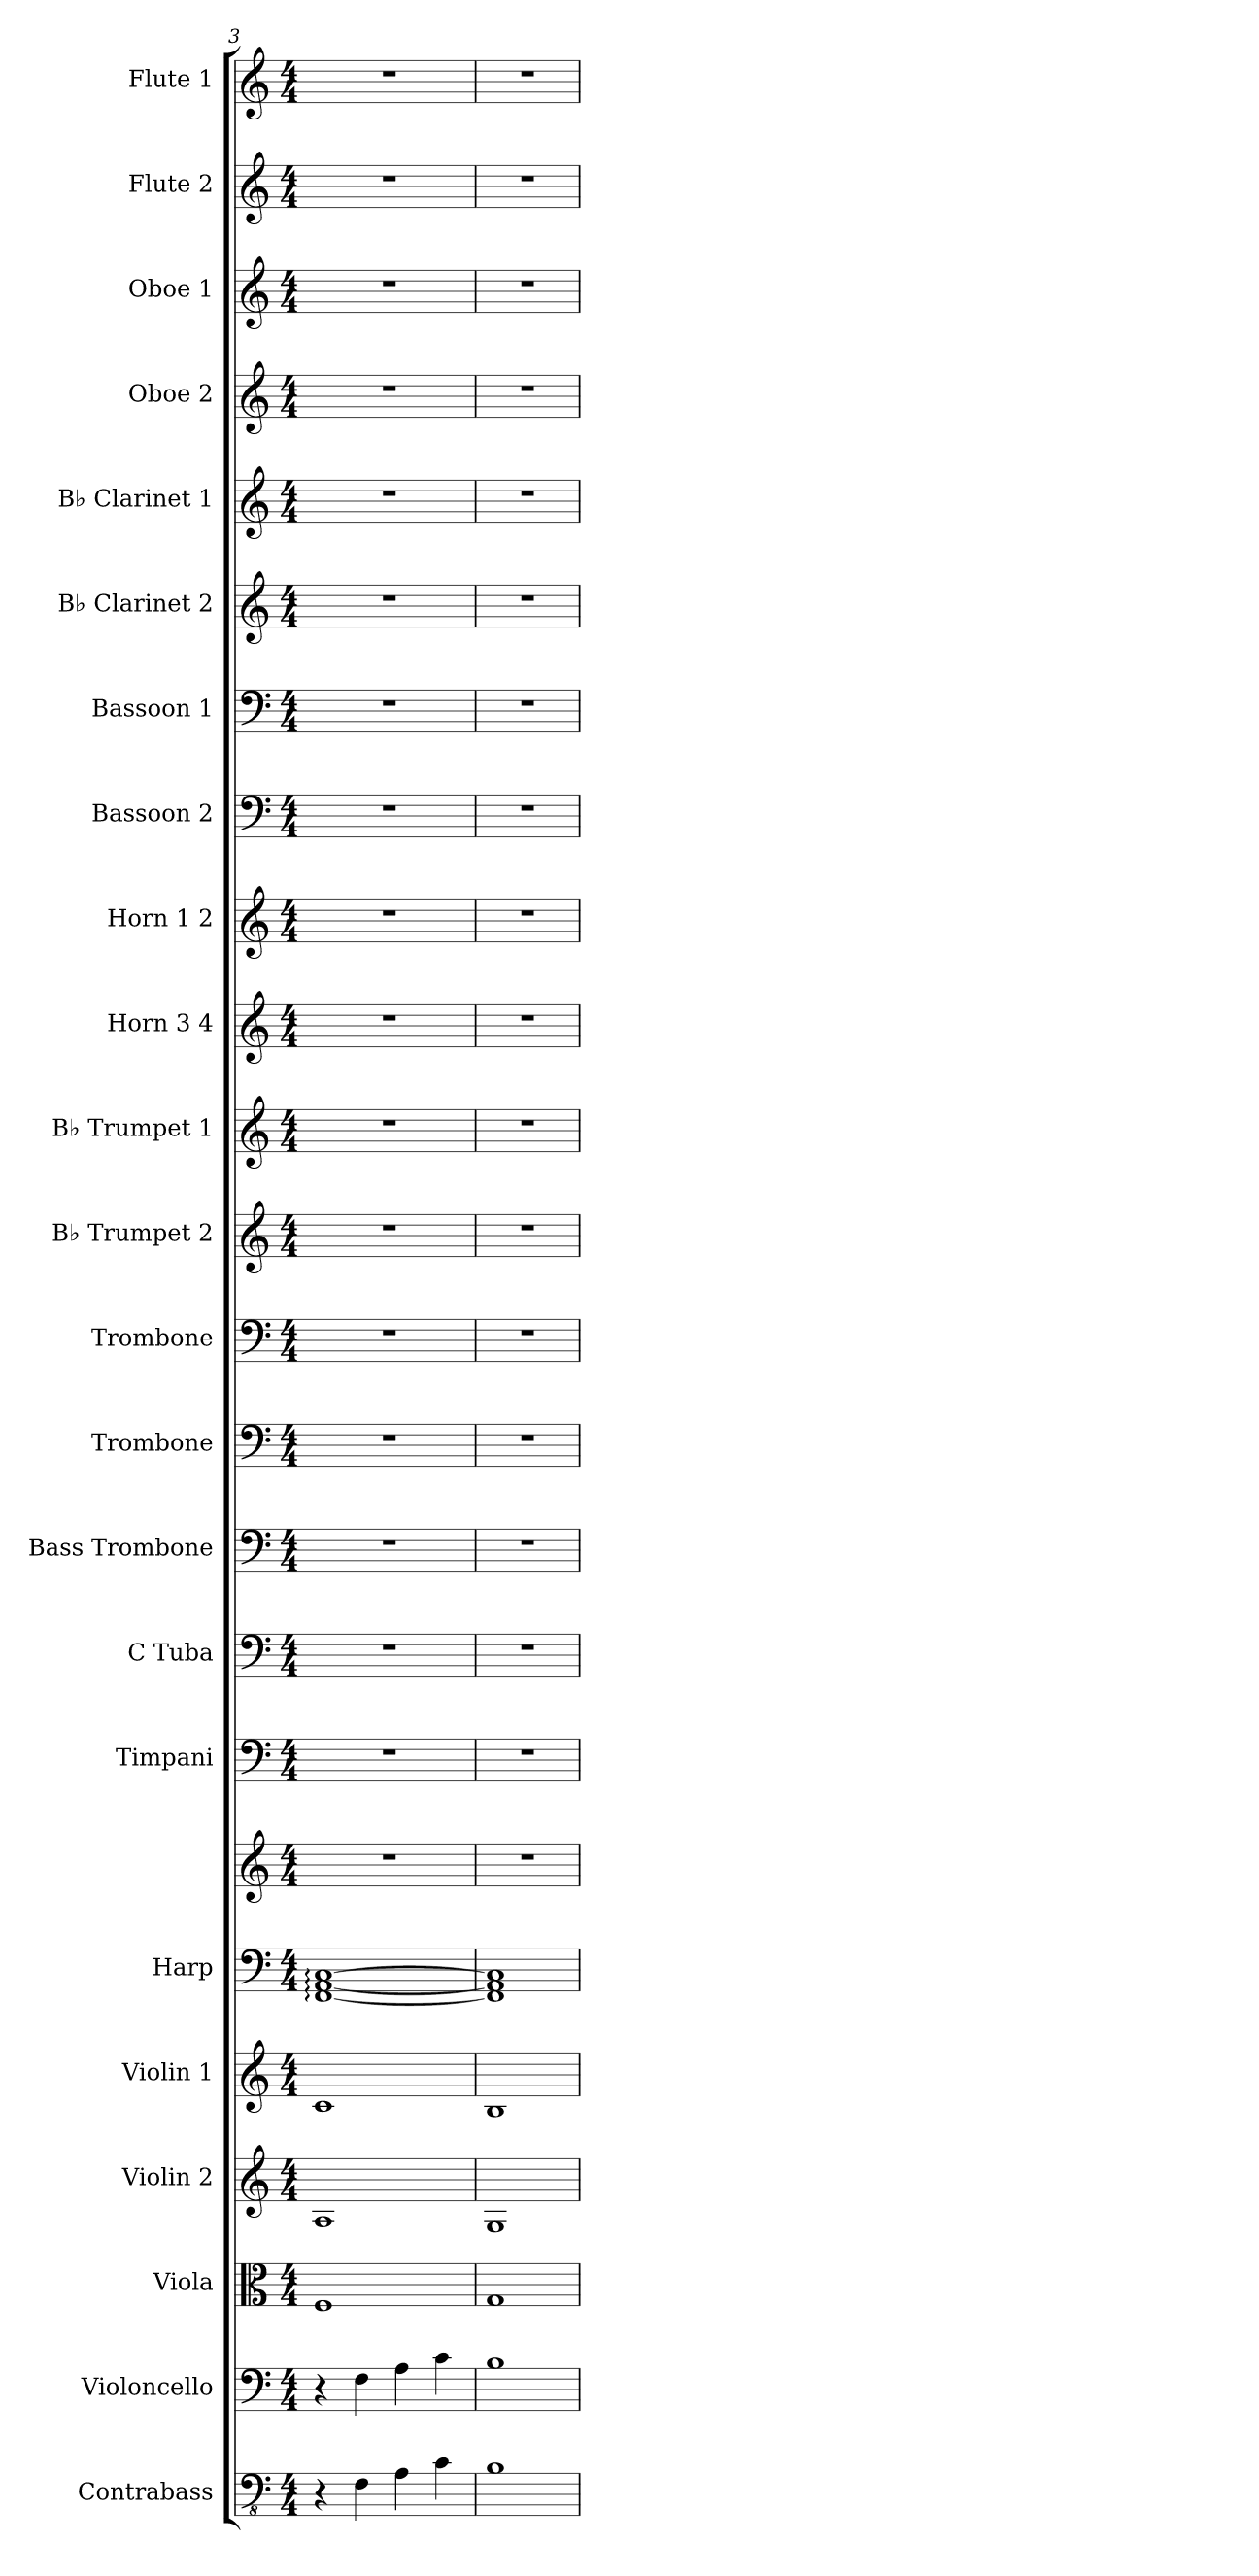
**kern	**kern	**kern	**kern	**kern	**kern	**kern	**kern	**kern	**kern	**kern	**kern	**kern	**kern	**kern	**kern	**kern	**kern	**kern	**kern	**kern	**kern	**kern	**kern
*part23	*part22	*part21	*part20	*part19	*part18	*part18	*part17	*part16	*part15	*part14	*part13	*part12	*part11	*part10	*part9	*part8	*part7	*part6	*part5	*part4	*part3	*part2	*part1
*staff24	*staff23	*staff22	*staff21	*staff20	*staff19	*staff18	*staff17	*staff16	*staff15	*staff14	*staff13	*staff12	*staff11	*staff10	*staff9	*staff8	*staff7	*staff6	*staff5	*staff4	*staff3	*staff2	*staff1
*I"Contrabass	*I"Violoncello	*I"Viola	*I"Violin 2	*I"Violin 1	*I"Harp	*	*I"Timpani	*I"C Tuba	*I"Bass Trombone	*I"Trombone	*I"Trombone	*I"B♭ Trumpet 2	*I"B♭ Trumpet 1	*I"Horn 3 4	*I"Horn 1 2	*I"Bassoon 2	*I"Bassoon 1	*I"B♭ Clarinet 2	*I"B♭ Clarinet 1	*I"Oboe 2	*I"Oboe 1	*I"Flute 2	*I"Flute 1
*I'Cbs.	*I'Vlc.	*I'Vla.	*I'Vln. 2	*I'Vln. 1	*I'Hrp.	*	*I'Timp.	*I'C Tu.	*I'B. Trb.	*I'Trb.	*I'Trb.	*I'B♭ Tpt. 2	*I'B♭ Tpt. 1	*I'Hn. 3 4	*I'Hn. 1 2	*I'Bsn. 2	*I'Bsn. 1	*I'B♭ Cl. 2	*I'B♭ Cl. 1	*I'Ob. 2	*I'Ob. 1	*I'Fl. 2	*I'Fl. 1
*clefFv4	*clefF4	*clefC3	*clefG2	*clefG2	*clefF4	*clefG2	*clefF4	*clefF4	*clefF4	*clefF4	*clefF4	*clefG2	*clefG2	*clefG2	*clefG2	*clefF4	*clefF4	*clefG2	*clefG2	*clefG2	*clefG2	*clefG2	*clefG2
*	*	*	*	*	*	*	*	*	*	*	*	*ITrd1c2	*ITrd1c2	*ITrd4c7	*ITrd4c7	*	*	*ITrd1c2	*ITrd1c2	*	*	*	*
*k[]	*k[]	*k[]	*k[]	*k[]	*k[]	*k[]	*k[]	*k[]	*k[]	*k[]	*k[]	*k[b-e-]	*k[b-e-]	*k[b-]	*k[b-]	*k[]	*k[]	*k[b-e-]	*k[b-e-]	*k[]	*k[]	*k[]	*k[]
*C:	*C:	*C:	*C:	*C:	*C:	*C:	*C:	*C:	*C:	*C:	*C:	*B-:	*B-:	*F:	*F:	*C:	*C:	*B-:	*B-:	*C:	*C:	*C:	*C:
*M4/4	*M4/4	*M4/4	*M4/4	*M4/4	*M4/4	*M4/4	*M4/4	*M4/4	*M4/4	*M4/4	*M4/4	*M4/4	*M4/4	*M4/4	*M4/4	*M4/4	*M4/4	*M4/4	*M4/4	*M4/4	*M4/4	*M4/4	*M4/4
=3	=3	=3	=3	=3	=3	=3	=3	=3	=3	=3	=3	=3	=3	=3	=3	=3	=3	=3	=3	=3	=3	=3	=3
4r	4r	1F	1A	1c	[1FF: [1AA: [1C:	1r	1r	1r	1r	1r	1r	1r	1r	1r	1r	1r	1r	1r	1r	1r	1r	1r	1r
4FF\	4F\	.	.	.	.	.	.	.	.	.	.	.	.	.	.	.	.	.	.	.	.	.	.
4AA\	4A\	.	.	.	.	.	.	.	.	.	.	.	.	.	.	.	.	.	.	.	.	.	.
4C\	4c\	.	.	.	.	.	.	.	.	.	.	.	.	.	.	.	.	.	.	.	.	.	.
=4	=4	=4	=4	=4	=4	=4	=4	=4	=4	=4	=4	=4	=4	=4	=4	=4	=4	=4	=4	=4	=4	=4	=4
1BB	1B	1G	1G	1B	1FF] 1AA] 1C]	1r	1r	1r	1r	1r	1r	1r	1r	1r	1r	1r	1r	1r	1r	1r	1r	1r	1r
=	=	=	=	=	=	=	=	=	=	=	=	=	=	=	=	=	=	=	=	=	=	=	=
*-	*-	*-	*-	*-	*-	*-	*-	*-	*-	*-	*-	*-	*-	*-	*-	*-	*-	*-	*-	*-	*-	*-	*-
